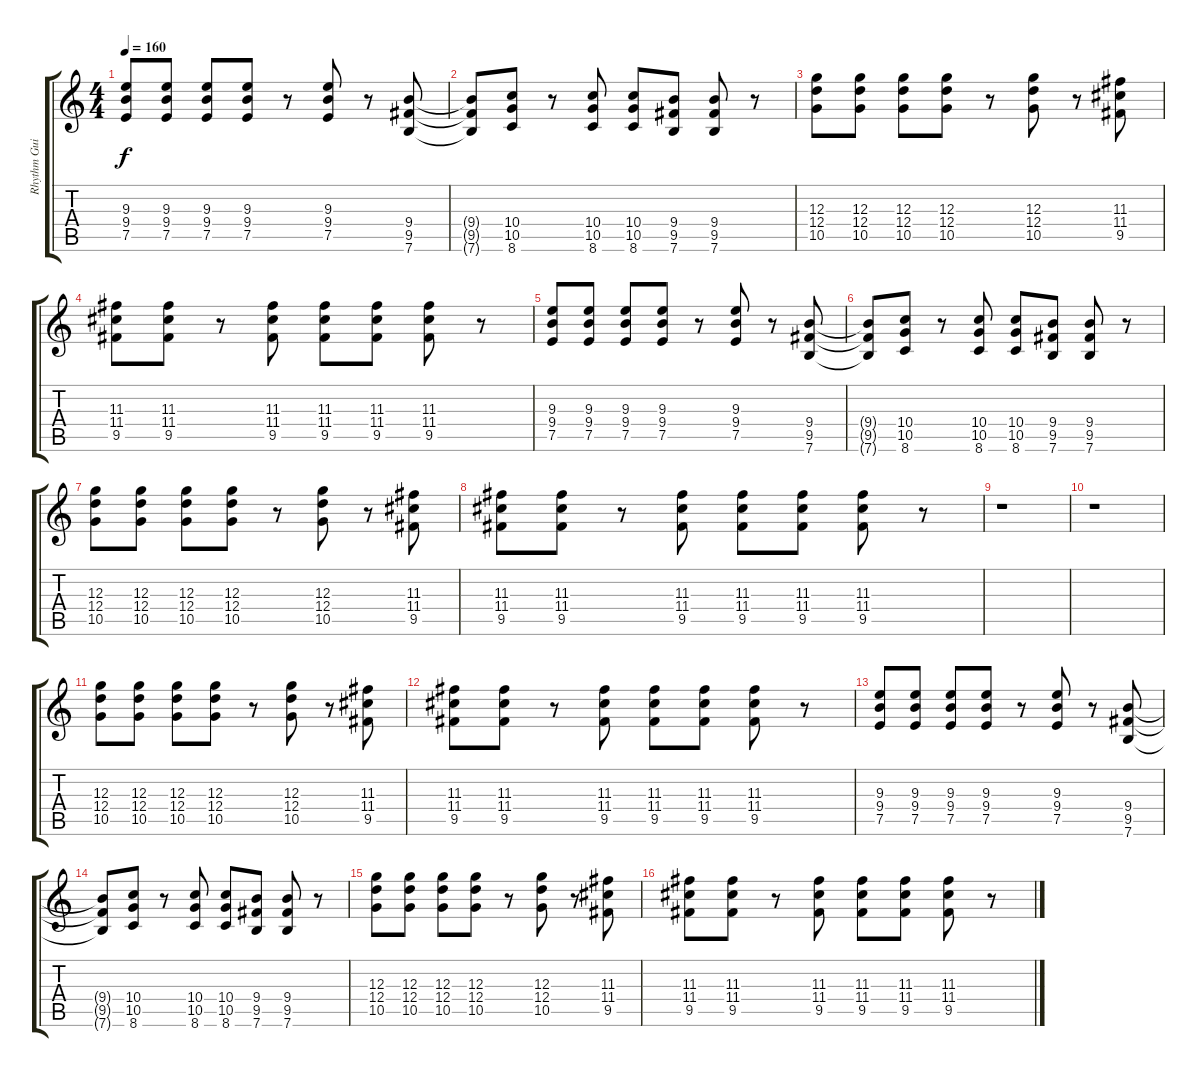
\track ("Rhythm Guitar" "Rhythm Gui") {instrument overdrivenguitar}
\staff {score tabs}
\tuning (E4 B3 G3 D3 A2 E2) {hide}
\ts (4 4)
\tempo 160
\clef g2
\ks c
(9.3 9.4 7.5).8{dy f} (9.3 9.4 7.5).8 (9.3 9.4 7.5).8 (9.3 9.4 7.5).8 r.8 (9.3 9.4 7.5).8 r.8 (9.4 9.5 7.6).8 |
(9.4{t} 9.5{t} 7.6{t}).8 (10.4 10.5 8.6).8 r.8 (10.4 10.5 8.6).8 (10.4 10.5 8.6).8 (9.4 9.5 7.6).8 (9.4 9.5 7.6).8 r.8 |
(12.3 12.4 10.5).8 (12.3 12.4 10.5).8 (12.3 12.4 10.5).8 (12.3 12.4 10.5).8 r.8 (12.3 12.4 10.5).8 r.8 (11.3 11.4 9.5).8 |
(11.3 11.4 9.5).8 (11.3 11.4 9.5).8 r.8 (11.3 11.4 9.5).8 (11.3 11.4 9.5).8 (11.3 11.4 9.5).8 (11.3 11.4 9.5).8 r.8 |
(9.3 9.4 7.5).8 (9.3 9.4 7.5).8 (9.3 9.4 7.5).8 (9.3 9.4 7.5).8 r.8 (9.3 9.4 7.5).8 r.8 (9.4 9.5 7.6).8 |
(9.4{t} 9.5{t} 7.6{t}).8 (10.4 10.5 8.6).8 r.8 (10.4 10.5 8.6).8 (10.4 10.5 8.6).8 (9.4 9.5 7.6).8 (9.4 9.5 7.6).8 r.8 |
(12.3 12.4 10.5).8 (12.3 12.4 10.5).8 (12.3 12.4 10.5).8 (12.3 12.4 10.5).8 r.8 (12.3 12.4 10.5).8 r.8 (11.3 11.4 9.5).8 |
(11.3 11.4 9.5).8 (11.3 11.4 9.5).8 r.8 (11.3 11.4 9.5).8 (11.3 11.4 9.5).8 (11.3 11.4 9.5).8 (11.3 11.4 9.5).8 r.8 |
r.1 |
r.1 |
(12.3 12.4 10.5).8 (12.3 12.4 10.5).8 (12.3 12.4 10.5).8 (12.3 12.4 10.5).8 r.8 (12.3 12.4 10.5).8 r.8 (11.3 11.4 9.5).8 |
(11.3 11.4 9.5).8 (11.3 11.4 9.5).8 r.8 (11.3 11.4 9.5).8 (11.3 11.4 9.5).8 (11.3 11.4 9.5).8 (11.3 11.4 9.5).8 r.8 |
(9.3 9.4 7.5).8 (9.3 9.4 7.5).8 (9.3 9.4 7.5).8 (9.3 9.4 7.5).8 r.8 (9.3 9.4 7.5).8 r.8 (9.4 9.5 7.6).8 |
(9.4{t} 9.5{t} 7.6{t}).8 (10.4 10.5 8.6).8 r.8 (10.4 10.5 8.6).8 (10.4 10.5 8.6).8 (9.4 9.5 7.6).8 (9.4 9.5 7.6).8 r.8 |
(12.3 12.4 10.5).8 (12.3 12.4 10.5).8 (12.3 12.4 10.5).8 (12.3 12.4 10.5).8 r.8 (12.3 12.4 10.5).8 r.8 (11.3 11.4 9.5).8 |
(11.3 11.4 9.5).8 (11.3 11.4 9.5).8 r.8 (11.3 11.4 9.5).8 (11.3 11.4 9.5).8 (11.3 11.4 9.5).8 (11.3 11.4 9.5).8 r.8
